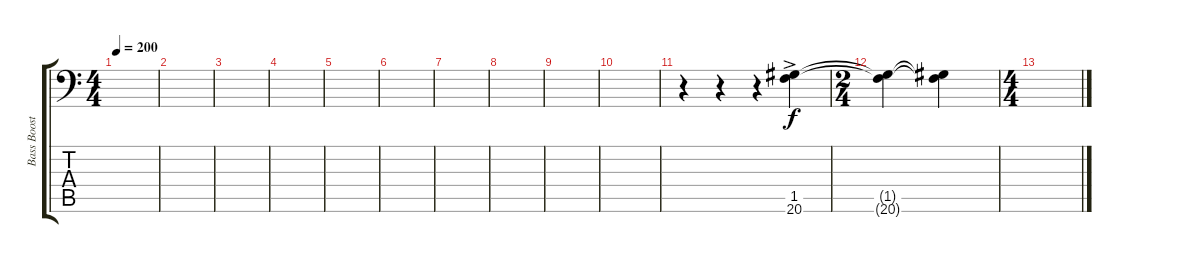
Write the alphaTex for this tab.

\track ("Bass Boost" "Bass Boost") {instrument slapbass1}
\staff {score tabs}
\tuning (E4 B3 G3 C-1 E2 C-1) {hide}
\ts (4 4)
\tempo 200
\clef f4
\ks c
|
|
|
|
|
|
|
|
|
|
r.4 r.4 r.4 (1.5 20.6{ac}).4 |
\ts (2 4)
(1.5{t} 20.6{t}).4{dy f volume 12} (1.5{t} 20.6{t}).4 |
\ts (4 4)
